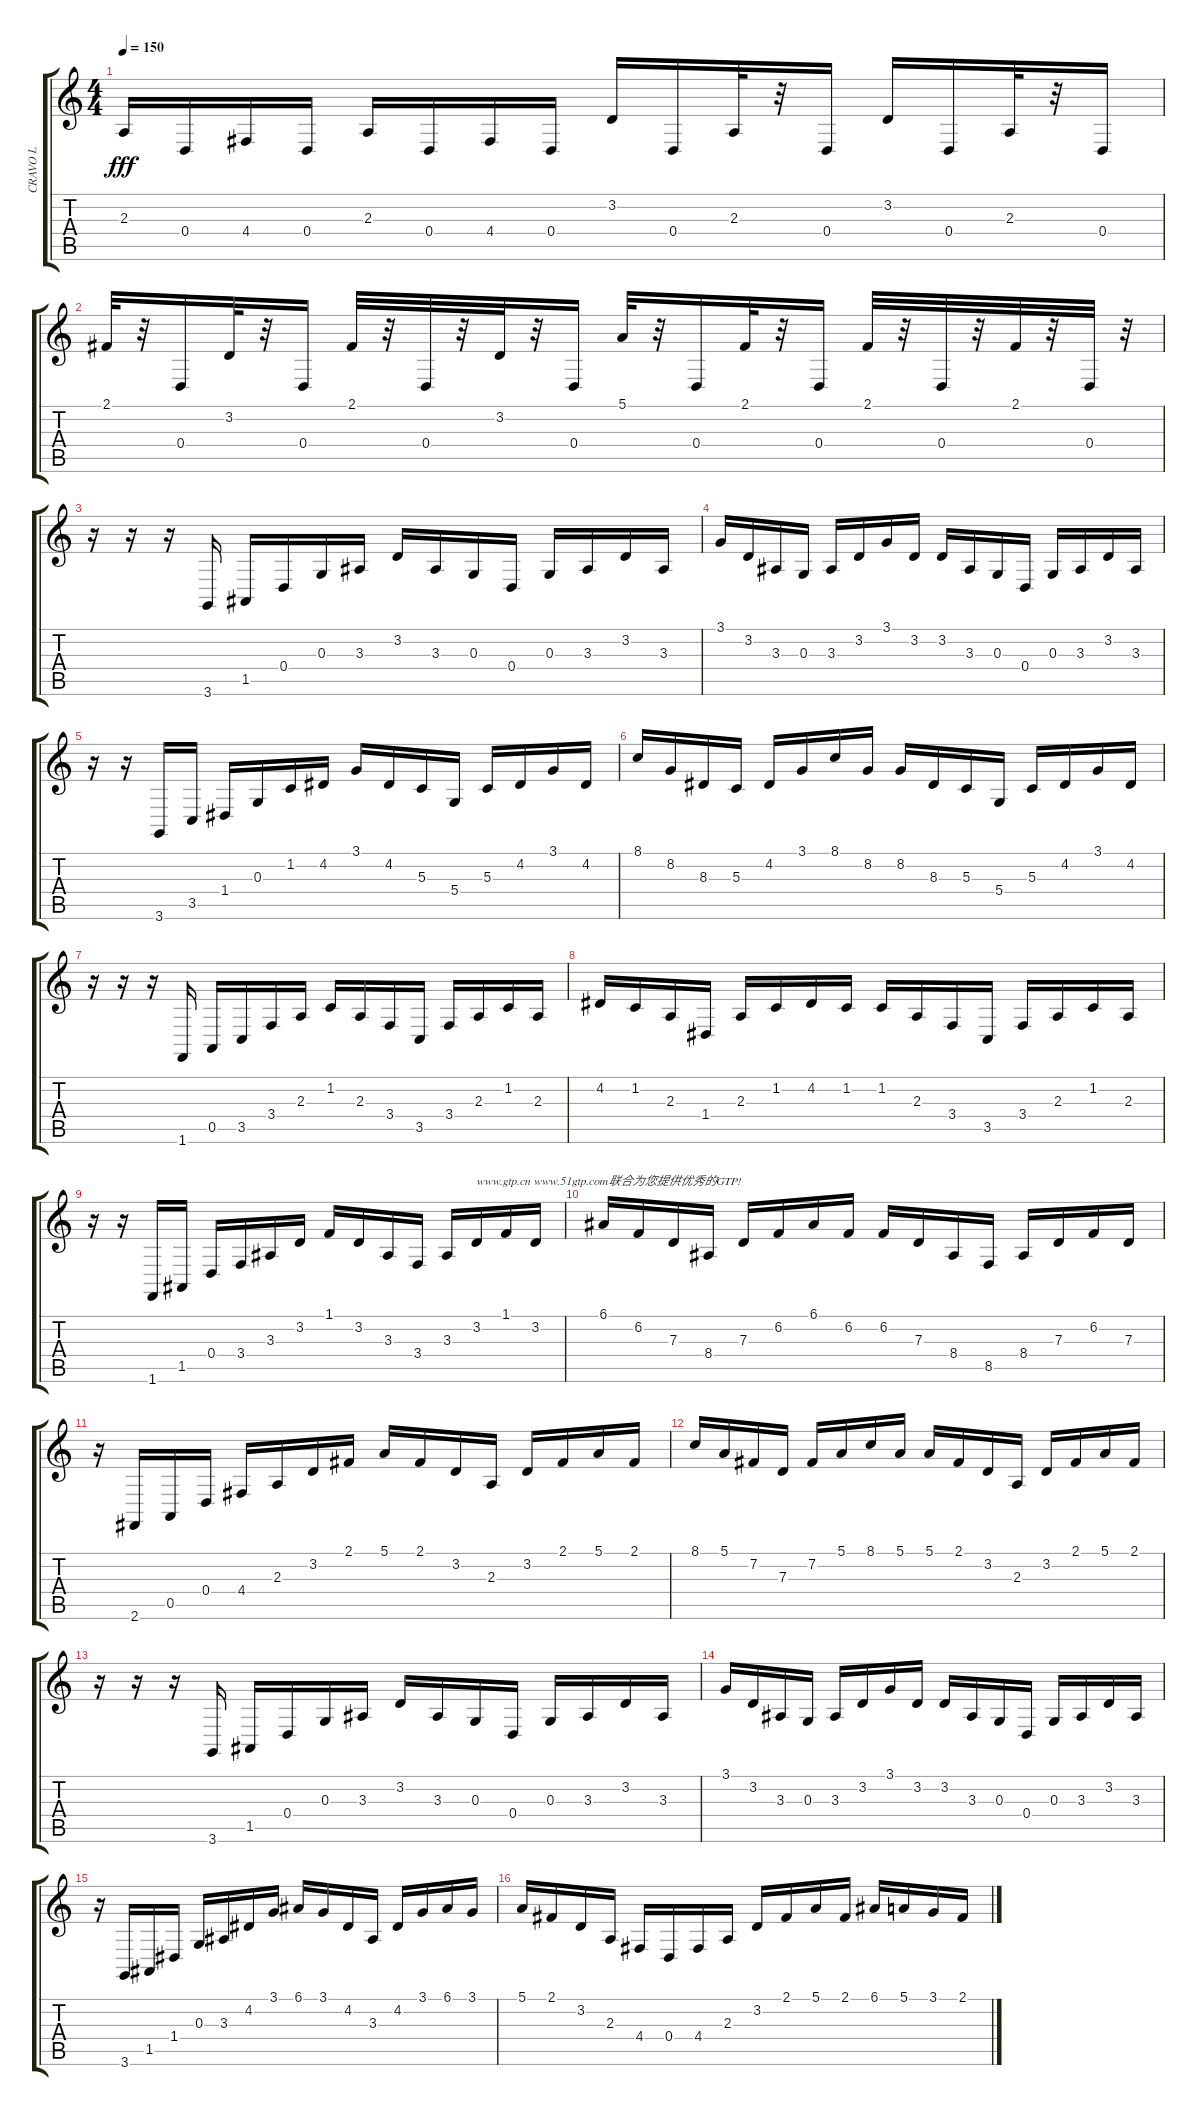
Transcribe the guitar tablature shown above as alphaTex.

\track ("CRAVO L" "CRAVO L") {instrument harpsichord}
\staff {score tabs}
\tuning (E4 B3 G3 D3 A2 E2) {hide}
\ts (4 4)
\tempo 150
\clef g2
\ks c
2.3.16{dy fff} 0.4.16 4.4.16 0.4.16 2.3.16 0.4.16 4.4.16 0.4.16 3.2.16 0.4.16 2.3.32 r.32 0.4.16 3.2.16 0.4.16 2.3.32 r.32 0.4.16 |
2.1.32 r.32 0.4.16 3.2.32 r.32 0.4.16 2.1.32 r.32 0.4.32 r.32 3.2.32 r.32 0.4.16 5.1.32 r.32 0.4.16 2.1.32 r.32 0.4.16 2.1.32 r.32 0.4.32 r.32 2.1.32 r.32 0.4.32 r.32 |
r.16 r.16 r.16 3.6.16 1.5.16 0.4.16 0.3.16 3.3.16 3.2.16 3.3.16 0.3.16 0.4.16 0.3.16 3.3.16 3.2.16 3.3.16 |
3.1.16 3.2.16 3.3.16 0.3.16 3.3.16 3.2.16 3.1.16 3.2.16 3.2.16 3.3.16 0.3.16 0.4.16 0.3.16 3.3.16 3.2.16 3.3.16 |
r.16 r.16 3.6.16 3.5.16 1.4.16 0.3.16 1.2.16 4.2.16 3.1.16 4.2.16 5.3.16 5.4.16 5.3.16 4.2.16 3.1.16 4.2.16 |
8.1.16 8.2.16 8.3.16 5.3.16 4.2.16 3.1.16 8.1.16 8.2.16 8.2.16 8.3.16 5.3.16 5.4.16 5.3.16 4.2.16 3.1.16 4.2.16 |
r.16 r.16 r.16 1.6.16 0.5.16 3.5.16 3.4.16 2.3.16 1.2.16 2.3.16 3.4.16 3.5.16 3.4.16 2.3.16 1.2.16 2.3.16 |
4.2.16 1.2.16 2.3.16 1.4.16 2.3.16 1.2.16 4.2.16 1.2.16 1.2.16 2.3.16 3.4.16 3.5.16 3.4.16 2.3.16 1.2.16 2.3.16 |
r.16 r.16 1.6.16 1.5.16 0.4.16 3.4.16 3.3.16 3.2.16 1.1.16 3.2.16 3.3.16 3.4.16 3.3.16 3.2.16{txt "www.gtp.cn www.51gtp.com联合为您提供优秀的GTP!"} 1.1.16 3.2.16 |
6.1.16 6.2.16 7.3.16 8.4.16 7.3.16 6.2.16 6.1.16 6.2.16 6.2.16 7.3.16 8.4.16 8.5.16 8.4.16 7.3.16 6.2.16 7.3.16 |
r.16 2.6.16 0.5.16 0.4.16 4.4.16 2.3.16 3.2.16 2.1.16 5.1.16 2.1.16 3.2.16 2.3.16 3.2.16 2.1.16 5.1.16 2.1.16 |
8.1.16 5.1.16 7.2.16 7.3.16 7.2.16 5.1.16 8.1.16 5.1.16 5.1.16 2.1.16 3.2.16 2.3.16 3.2.16 2.1.16 5.1.16 2.1.16 |
r.16 r.16 r.16 3.6.16 1.5.16 0.4.16 0.3.16 3.3.16 3.2.16 3.3.16 0.3.16 0.4.16 0.3.16 3.3.16 3.2.16 3.3.16 |
3.1.16 3.2.16 3.3.16 0.3.16 3.3.16 3.2.16 3.1.16 3.2.16 3.2.16 3.3.16 0.3.16 0.4.16 0.3.16 3.3.16 3.2.16 3.3.16 |
r.16 3.6.16 1.5.16 1.4.16 0.3.16 3.3.16 4.2.16 3.1.16 6.1.16 3.1.16 4.2.16 3.3.16 4.2.16 3.1.16 6.1.16 3.1.16 |
5.1.16 2.1.16 3.2.16 2.3.16 4.4.16 0.4.16 4.4.16 2.3.16 3.2.16 2.1.16 5.1.16 2.1.16 6.1.16 5.1.16 3.1.16 2.1.16
